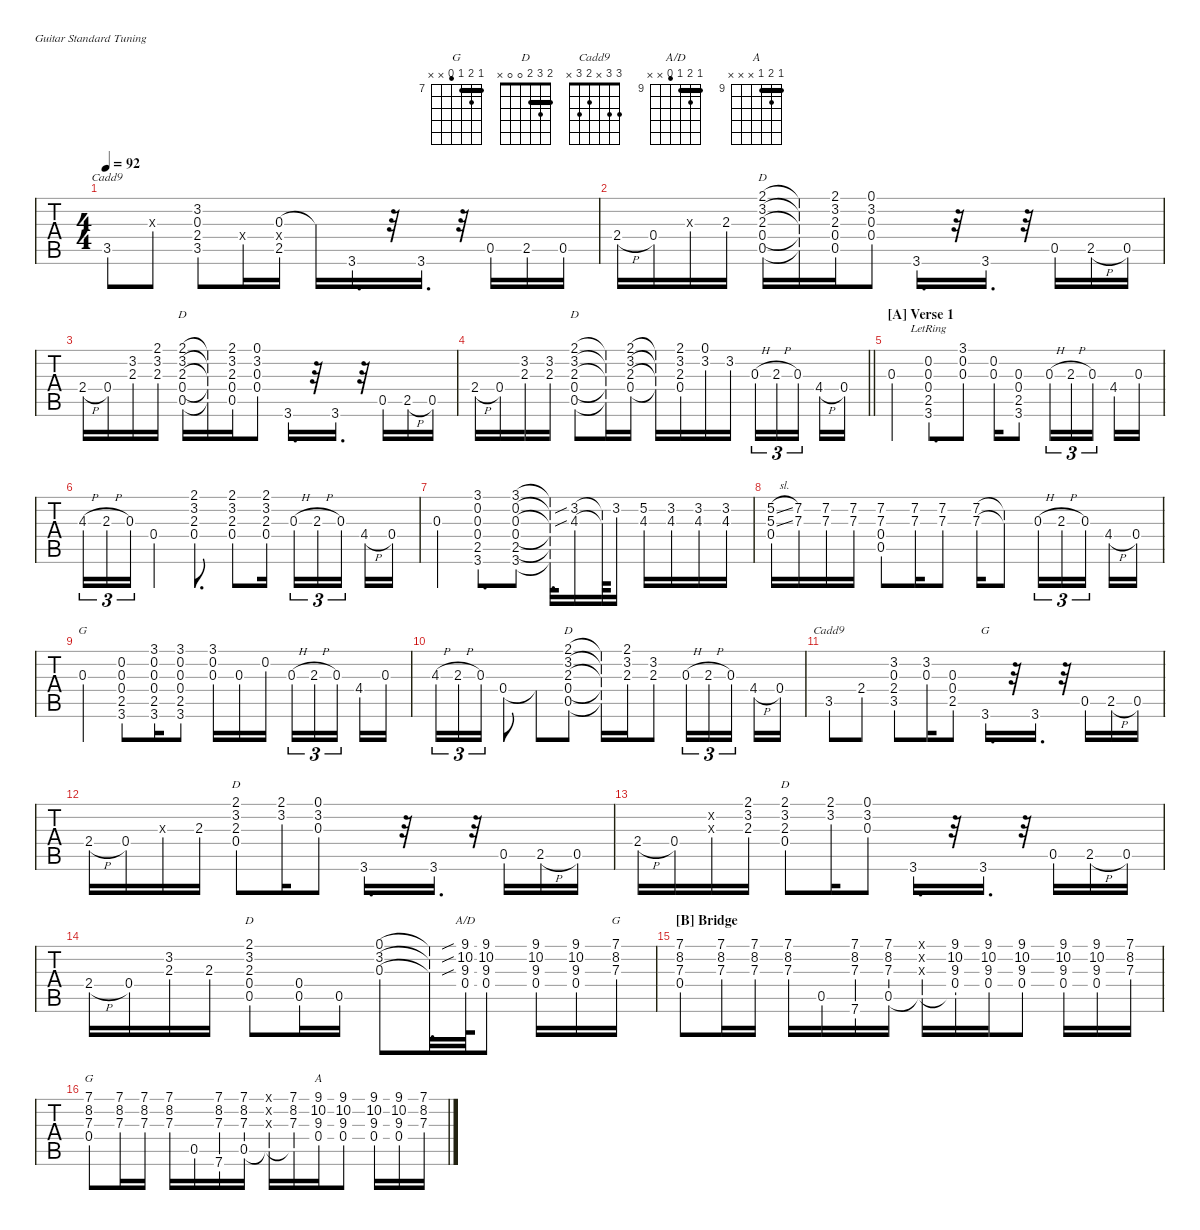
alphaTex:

\hideDynamics
\bracketExtendMode nobrackets
\singleTrackTrackNamePolicy hidden
\multiTrackTrackNamePolicy hidden
\firstSystemTrackNameMode fullname
\firstSystemTrackNameOrientation horizontal
\otherSystemsTrackNameOrientation horizontal
\track ("Steel Guitar" "S-Gt") {instrument acousticguitarsteel}
\staff {tabs}
\tuning (E4 B3 G3 D3 A2 E2)
\chord ("G" 3 0 0 0 2 3)
\chord ("D" 2 3 2 0 x x) {barre 2}
\chord ("D" 2 3 2 0 0 x) {barre 2}
\chord ("Cadd9" 3 3 x 2 3 x)
\chord ("A/D" 9 10 9 8 x x) {firstfret 9 barre 9}
\chord ("G" 7 8 7 x x x) {firstfret 7 barre 7}
\chord ("G" 7 8 7 6 x x) {firstfret 7 barre 7}
\chord ("A" 9 10 9 x x x) {firstfret 9 barre 9}
\ts (4 4)
\tempo 92
\clef g2
\ks c
3.5.8{ch "Cadd9" dy f} 0.3{x}.8 (3.2 0.3 2.4 3.5).8 0.4{x}.16 (0.3 2.4{x} 2.5).16 0.3{t}.16{dy mf} 3.6.16{d dy f} r.32 3.6.16{d} r.32 0.5.16 2.5.16 0.5.16 |
2.4{h}.16 0.4.16 0.3{x}.16 2.3.16 (2.1{acc #} 3.2 2.3 0.4 0.5).16{ch "D"} (2.1{t acc #} 3.2{t} 2.3{t} 0.4{t} 0.5{t}).16 (2.1{acc #} 3.2 2.3 0.4 0.5).16 (0.1 3.2 0.3 0.4).8 3.6.16{d} r.32 3.6.16{d} r.32 0.5.16 2.5{h}.16 0.5.16 |
2.4{h}.16 0.4.16 (3.2 2.3).16 (2.1{acc #} 3.2 2.3).16 (2.1{acc #} 3.2 2.3 0.4 0.5).16{ch "D"} (2.1{t acc #} 3.2{t} 2.3{t} 0.4{t} 0.5{t}).16 (2.1{acc #} 3.2 2.3 0.4 0.5).16 (0.1 3.2 0.3 0.4).8 3.6.16{d} r.32 3.6.16{d} r.32 0.5.16 2.5{h}.16 0.5.16 |
\barLineRight lightlight
2.4{h}.16 0.4.16 (3.2 2.3).16 (3.2 2.3).16 (2.1{acc #} 3.2 2.3 0.4 0.5).8{ch "D"} (2.1{t acc #} 3.2{t} 2.3{t} 0.4{t} 0.5{t}).16 (2.1{acc #} 3.2 2.3 0.4).16 (2.1{t acc #} 3.2{t} 2.3{t} 0.4{t}).16 (2.1{acc #} 3.2 2.3 0.4).16 (3.2 0.1).16 3.2.16 0.3{h}.16{tu (3 2)} 2.3{h}.16{tu (3 2)} 0.3.16{tu (3 2)} 4.4{h acc #}.16 0.4.16 |
\section ("A" "Verse 1")
0.3.4 (0.2{lr} 0.3{lr} 0.4{lr} 2.5{lr} 3.6{lr}).8{d} (3.1 0.2 0.3).8 (0.2 0.3).16 (0.3 0.4 2.5 3.6).8 0.3{h}.16{tu (3 2)} 2.3{h}.16{tu (3 2)} 0.3.16{tu (3 2)} 4.4{acc #}.16 0.3.16 |
4.3{h}.16{tu (3 2)} 2.3{h}.16{tu (3 2)} 0.3.16{tu (3 2)} 0.4.4 (2.1{acc #} 3.2 2.3 0.4).8{d} (2.1{acc #} 3.2 2.3 0.4).8 (2.1{acc #} 3.2 2.3 0.4).16 0.3{h}.16{tu (3 2)} 2.3{h}.16{tu (3 2)} 0.3.16{tu (3 2)} 4.4{h acc #}.16 0.4.16 |
0.3.4 (3.1 0.2 0.3 0.4 2.5 3.6).8{d} (3.1 0.2 0.3 0.4 2.5 3.6).8 (3.1{t} 0.2{t} 0.3{t} 0.4{t} 2.5{t} 3.6{t}).32{d} (3.2{sib} 4.3{sib}).16 (3.2{t} 4.3{t}).64 3.2.16 (5.2 4.3).16 (3.2 4.3).16 (3.2 4.3).16 (3.2 4.3).16 |
(5.2{sl} 5.3{sl} 0.4).16 (7.2{acc #} 7.3).16{dy mp} (7.2{acc #} 7.3).16{dy f} (7.2{acc #} 7.3).16 (7.2{acc #} 7.3 0.4 0.5).8 (7.2{acc #} 7.3).16 (7.2{acc #} 7.3).8 (7.2{acc #} 7.3).16 (7.2{t acc #} 7.3{t}).8 0.3{h}.16{tu (3 2)} 2.3{h}.16{tu (3 2)} 0.3.16{tu (3 2)} 4.4{h acc #}.16 0.4.16 |
0.3.4{ch "G"} (0.2 0.3 0.4 2.5 3.6).8 (3.1 0.2 0.3 0.4 2.5 3.6).16 (3.1 0.2 0.3 0.4 2.5 3.6).8 (3.1 0.2 0.3).16 0.3.16 0.2.16 0.3{h}.16{tu (3 2)} 2.3{h}.16{tu (3 2)} 0.3.16{tu (3 2)} 4.4{acc #}.16 0.3.16 |
4.3{h}.16{tu (3 2)} 2.3{h}.16{tu (3 2)} 0.3.16{tu (3 2)} 0.4.8 0.4{t}.8 (2.1{acc #} 3.2 2.3 0.4 0.5).8{ch "D"} (2.1{t acc #} 3.2{t} 2.3{t} 0.4{t} 0.5{t}).16 (2.1{acc #} 3.2 2.3).16 (3.2 2.3).8 0.3{h}.16{tu (3 2)} 2.3{h}.16{tu (3 2)} 0.3.16{tu (3 2)} 4.4{h acc #}.16 0.4.16 |
3.5.8{ch "Cadd9"} 2.4.8 (3.2 0.3 2.4 3.5).8 (3.2 0.3).16 (0.3 0.4 2.5).8 3.6.16{d ch "G"} r.32 3.6.16{d} r.32 0.5.16 2.5{h}.16 0.5.16 |
2.4{h}.16 0.4.16 2.3{x}.16 2.3.16 (2.1{acc #} 3.2 2.3 0.4).8{ch "D"} (2.1{acc #} 3.2).16 (0.1 3.2 0.3).8 3.6.16{d} r.32 3.6.16{d} r.32 0.5.16 2.5{h}.16 0.5.16 |
2.4{h}.16 0.4.16 (0.2{x} 2.3{x}).16 (2.1{acc #} 3.2 2.3).16 (2.1{acc #} 3.2 2.3 0.4).8{ch "D"} (2.1{acc #} 3.2).16 (0.1 3.2 0.3).8 3.6.16{d} r.32 3.6.16{d} r.32 0.5.16 2.5{h}.16 0.5.16 |
2.4{h}.16 0.4.16 (3.2 2.3).16 2.3.16 (2.1{acc #} 3.2 2.3 0.4 0.5).8{ch "D"} (0.4 0.5).16 0.5.16 (0.1 3.2 0.3).8 (0.1{t} 3.2{t} 0.3{t}).32{d} (9.1{sib acc #} 10.2{sib} 9.3{sib} 0.4).64{ch "A/D"} (9.1{acc #} 10.2 9.3 0.4).8 (9.1{acc #} 10.2 9.3 0.4).16 (9.1{acc #} 10.2 9.3 0.4).16 (7.1 8.2 7.3).16{ch "G"} |
\section ("B" "Bridge")
(7.1 8.2 7.3 0.4).8 (7.1 8.2 7.3).16 (7.1 8.2 7.3).16 (7.1 8.2 7.3).16 0.5.16 (7.1 8.2 7.3 7.6).16 (7.1 8.2 7.3 0.5).16 (7.1{x} 8.2{x} 7.3{x} 0.5{t}).16 (9.1{acc #} 10.2 9.3 0.4 0.5{t}).16 (9.1{acc #} 10.2 9.3 0.4).16 (9.1{acc #} 10.2 9.3 0.4).8 (9.1{acc #} 10.2 9.3 0.4).16 (9.1{acc #} 10.2 9.3 0.4).16 (7.1 8.2 7.3).16 |
(7.1 8.2 7.3 0.4).8{ch "G"} (7.1 8.2 7.3).16 (7.1 8.2 7.3).16 (7.1 8.2 7.3).16 0.5{ac}.16 (7.6{ac} 7.1 8.2 7.3).16 (7.3 8.2 7.1 0.5).16 (7.1{x} 8.2{x} 7.3{x} 0.5{t}).16 (7.1 8.2 7.3 0.5{t}).16 (9.1{acc #} 10.2 9.3 0.4).16{ch "A"} (9.1{acc #} 10.2 9.3 0.4).8 (9.1{acc #} 10.2 9.3 0.4).16 (9.1{acc #} 10.2 9.3 0.4).16 (7.1 8.2 7.3).16
